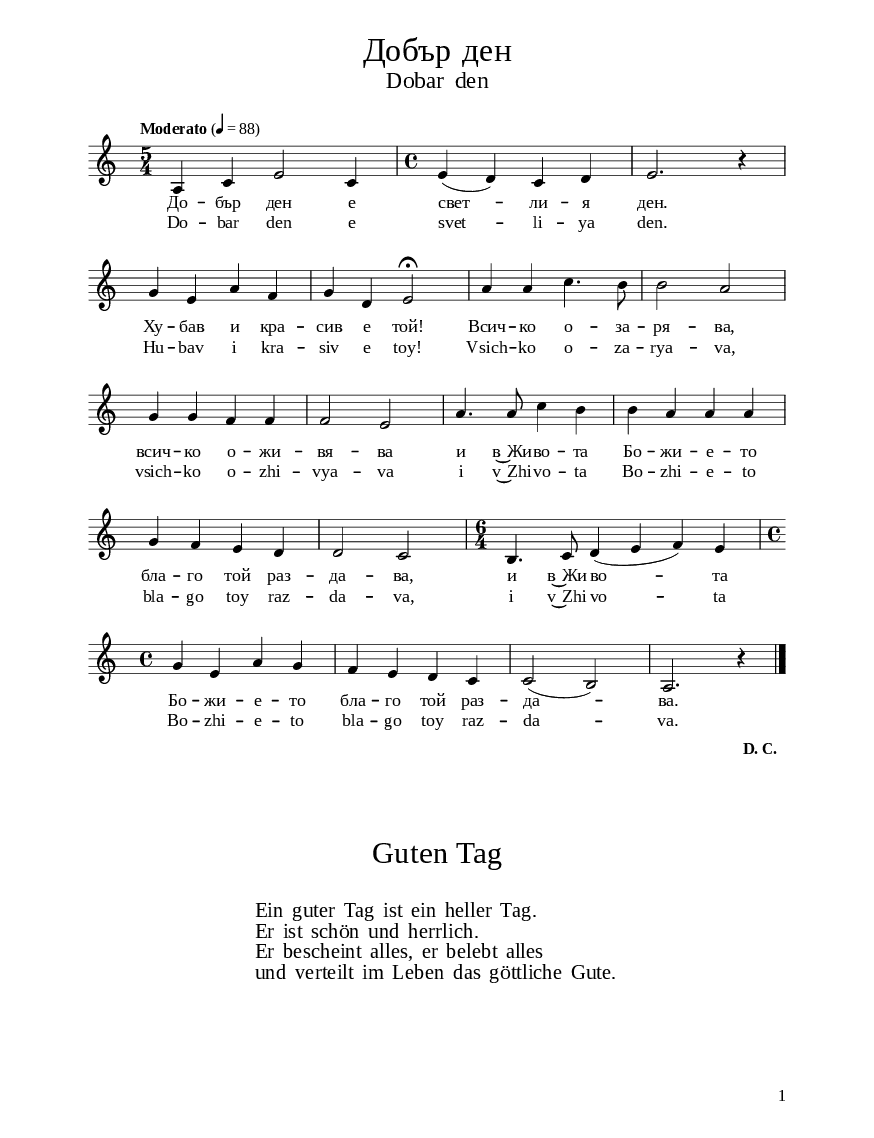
\version "2.20.0"

\paper {
  #(set-paper-size "a5")
}

\bookpart {
\paper {
  print-all-headers = ##t
  print-page-number = ##t 
  print-first-page-number = ##t
  
  % put page numbers on the bottom
  oddHeaderMarkup = \markup ""
  evenHeaderMarkup = \markup ""
  oddFooterMarkup = \markup
    \fill-line {
      ""
      \on-the-fly #print-page-number-check-first \fromproperty #'page:page-number-string
    }
  evenFooterMarkup = \markup
    \fill-line {
      \on-the-fly #print-page-number-check-first \fromproperty #'page:page-number-string
      ""
    }

  left-margin = 1.5\cm
  right-margin = 1.5\cm
  top-margin = 1.6\cm
  bottom-margin = 1.2\cm
  ragged-bottom = ##t % do not spread the staves to fill the whole vertical space

  % change lyrics and titles font (affects notes also)
  fonts = 
    #(make-pango-font-tree
     "Times New Roman"
     "DejaVu Sans"
     "DejaVu Sans Mono"
     (/ (* staff-height pt) 3.6))
  
  % change distance between staves
  system-system-spacing =
    #'((basic-distance . 12)
       (minimum-distance . 6)
       (padding . 1)
       (stretchability . 12))
}

\header {
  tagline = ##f
}

\score{
  \layout { 
    indent = 0.0\cm % remove first line indentation
    ragged-last = ##f % do spread last line to fill the whole space
    \context {
      \Score
      \omit BarNumber %remove bar numbers
    } % context
    
    \context { % change staff size
      \Staff
      fontSize = #+0 % affects notes size only 
      \override StaffSymbol #'staff-space = #(magstep -3)
      \override StaffSymbol #'thickness = #0.5
      \override BarLine #'hair-thickness = #1     
      %\override StaffSymbol #'ledger-line-thickness = #'(0 . 0)
    }
    
    \context { % adjust space between staff and lyrics and between the two lyric lines
      \Lyrics
      \override VerticalAxisGroup.nonstaff-relatedstaff-spacing = #'((basic-distance . 4.5))
      \override VerticalAxisGroup.nonstaff-nonstaff-spacing = #'((minimum-distance . 2))
    }
  } % layout


  \new Voice \absolute  {
    \clef treble
    \key a \minor
    \time 5/4 
    %\tempo "Moderato" 8 = 160
    \tempo \markup { % make tempo note smaller
      \concat { "Moderato " \normal-text { "(" }
          \teeny \general-align #Y #DOWN \note #"4" #0.8
          \normal-text { " = 88)" }
      }
    }
    a4 c' e'2 c'4 | \time 4/4  e'4 ( d' ) c'  d'  | e'2. r4 \break |

g'4 e' a' f' | g'4 d' e'2 \fermata | a'4 a' c''4. b'8 | b'2 a' \break |

 g'4 g' f' f' |  f'2 e' | a'4. a'8 c''4 b' | b'4 a' a' a' \break |
 
 g'4 f' e' d' | d'2 c' |  \time 6/4  b4. c'8 d'4 ( e' f' ) e' \break | 
 
 \time 4/4  g'4 e' a' g' | f'4 e' d' c' | c'2 ( b ) | a2. r4 \break | 

 \bar "|."
  }
  
  \addlyrics { До -- бър
  ден е свет -- ли -- я ден. Ху -- бав и кра --
  сив е той! Всич -- ко о -- за -- ря -- ва, всич
  -- ко о -- жи -- вя -- ва и в~Жи -- во -- та Бо
  -- жи -- е -- то бла -- го той раз -- да -- ва,
  и в~Жи -- во -- та Бо -- жи -- е -- то бла -- го
  той раз -- да -- ва.
    
  }

  \addlyrics {
  Do -- bar
  den e svet -- li -- ya den. Hu -- bav i kra --
  siv e toy! Vsich -- ko o -- za -- rya -- va, vsich
  -- ko o -- zhi -- vya -- va i v~Zhi -- vo -- ta Bo
  -- zhi -- e -- to bla -- go toy raz -- da -- va,
  i v~Zhi -- vo -- ta Bo -- zhi -- e -- to bla -- go
  toy raz -- da -- va.
  }

  \header {
    title = \markup \column \normal-text \fontsize #2.5 { 
              \center-align
              \line { Добър ден }
              \vspace #-0.6
              \center-align
              \line \fontsize #-3 { Dobar den }
              \vspace #-0.8
              \center-align
              \line \fontsize #-3 { " " }
            }
  }
  
  \midi{}
} % score



\markup \halign #-35.2 \raise #2.8 \override #'(baseline-skip . 2) { 
  \column  { 
    \line \right-align { 
      \bold  { "D. C." }
    }
    \line { " " }
    \line { " " }
    \line { " " }
    \line { " " }
  }
} 


% include foreign translation(s) of the song
\version "2.20.0"

\markup \fill-line { \fontsize #6 "Guten Tag" }
\markup \null
\markup \null
\markup \fontsize #+2.5 {
    \hspace #16
    \override #'(baseline-skip . 2)
    
        \column {
     \line { " " }      
      \line { Ein guter Tag ist ein heller Tag.  }

      

\line { Er ist schön und herrlich. }

\line { Er bescheint alles, er belebt alles}

\line { und verteilt im Leben das göttliche Gute.} 
 
      
       
    }
    
    
}
    


} % bookpart
